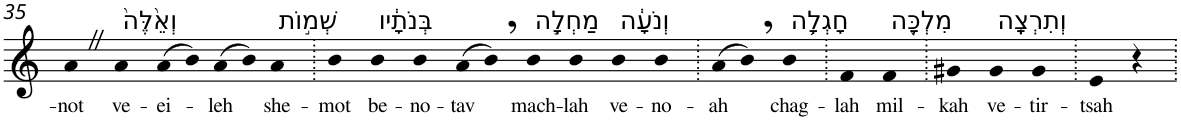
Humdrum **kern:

**kern	**text
*part1	*part1
*staff1	*staff1
*I"Piano	*
*I'Pno	*
!!LO:PB:g=z
*clefG2	*
*k[]	*
=35	=35
!	!LO:LY:b
4aZ	-not
!LO:TX:a:t=וְאֵ֙לֶּה֙	!
!	!LO:LY:b
4a	ve-
!	!LO:LY:b
(>8a	-ei-
8b)	.
!	!LO:LY:b
(>8a	-leh
8b)	.
!LO:TX:a:t=שְׁמ֣וֹת	!
!	!LO:LY:b
4a	she-
=36.	=36.
!	!LO:LY:b
4b	-mot
!LO:TX:a:t=בְּנֹתָ֔יו	!
!	!LO:LY:b
4b	be-
!	!LO:LY:b
4b	-no-
!	!LO:LY:b
(>8a	-tav
8b,)	.
!LO:TX:a:t=מַחְלָ֣ה	!
!	!LO:LY:b
4b	mach-
!	!LO:LY:b
4b	-lah
!LO:TX:a:t=וְנֹעָ֔ה	!
!	!LO:LY:b
4b	ve-
!	!LO:LY:b
4b	-no-
=37.	=37.
!	!LO:LY:b
(>8a	-ah
8b,)	.
!LO:TX:a:t=חָגְלָ֥ה	!
!	!LO:LY:b
4b	chag-
=38.	=38.
!	!LO:LY:b
4f	-lah
!LO:TX:a:t=מִלְכָּ֖ה	!
!	!LO:LY:b
4f	mil-
=39.	=39.
!	!LO:LY:b
4g#X	-kah
!LO:TX:a:t=וְתִרְצָֽה	!
!	!LO:LY:b
4g#	ve-
!	!LO:LY:b
4g#	-tir-
=40.	=40.
!	!LO:LY:b
4e	-tsah
4r	.
=.	=.
*-	*-
